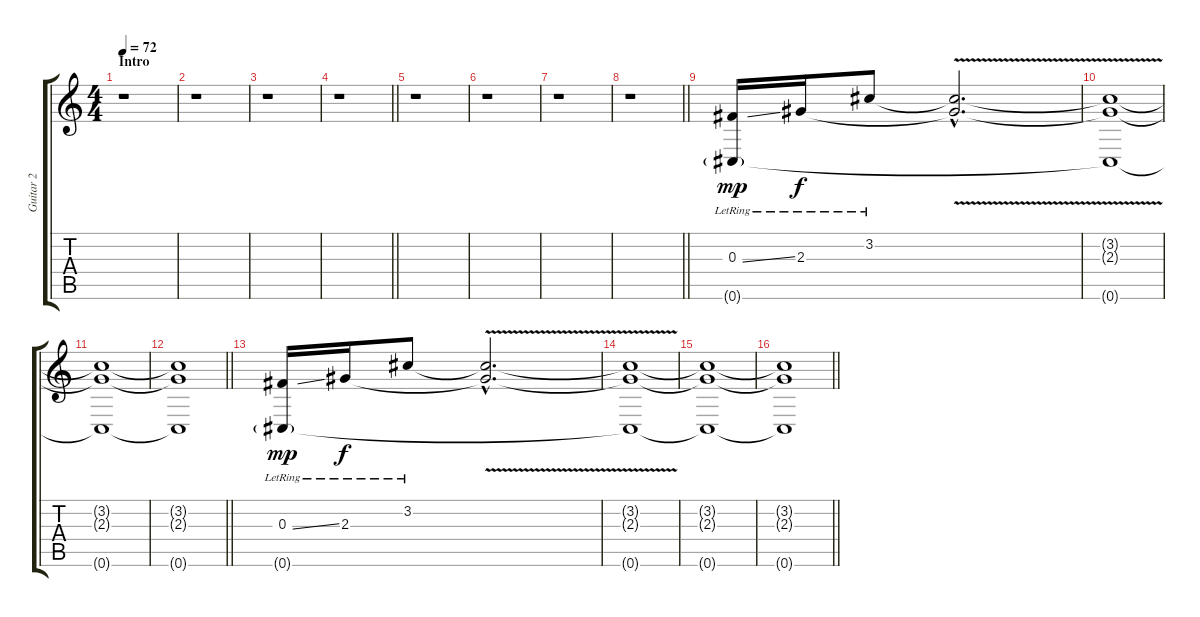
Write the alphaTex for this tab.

\track ("Guitar 2" "Guitar 2") {instrument distortionguitar}
\staff {score tabs}
\tuning (Eb4 Bb3 Gb3 Db3 Ab2 Db2) {hide}
\ts (4 4)
\section ("" "Intro")
\tempo 72
\clef g2
\ks c
r.1{dy mp instrument distortionguitar} |
r.1 |
r.1 |
\barLineRight lightlight
r.1 |
\section ("" "")
r.1 |
r.1 |
r.1 |
\barLineRight lightlight
r.1 |
\section ("" "")
(0.3{ss lr} 0.6{g}).16 2.3{lr}.16{dy f} 3.2{lr}.8 (3.2{v hac t} 2.3{v hac t}).2{d} |
(3.2{t} 2.3{t} 0.6{t}).1{volume 0} |
(3.2{t} 2.3{t} 0.6{t}).1 |
\barLineRight lightlight
(3.2{t} 2.3{t} 0.6{t}).1 |
\section ("" "")
(0.3{ss lr} 0.6{g}).16{dy mp volume 16} 2.3{lr}.16{dy f} 3.2{lr}.8 (3.2{v hac t} 2.3{v hac t}).2{d} |
(3.2{t} 2.3{t} 0.6{t}).1{volume 0} |
(3.2{t} 2.3{t} 0.6{t}).1 |
\barLineRight lightlight
(3.2{t} 2.3{t} 0.6{t}).1
